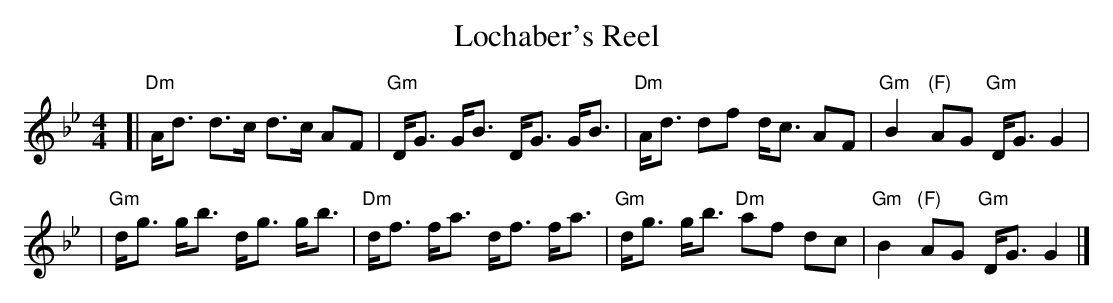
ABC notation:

X:1
T:Lochaber's Reel
M:4/4
L:1/8
K:G Minor
[| "Dm"A<d d>c d>c AF  | "Gm"D<G G<B D<G G<B | "Dm"A<d df     d<c AF | "Gm"B2 "(F)"AG "Gm"D<G G2 |
 | "Gm"d<g g<b d<g g<b | "Dm"d<f f<a d<f f<a | "Gm"d<g g<b "Dm"af dc | "Gm"B2 "(F)"AG "Gm"D<G G2 |]
